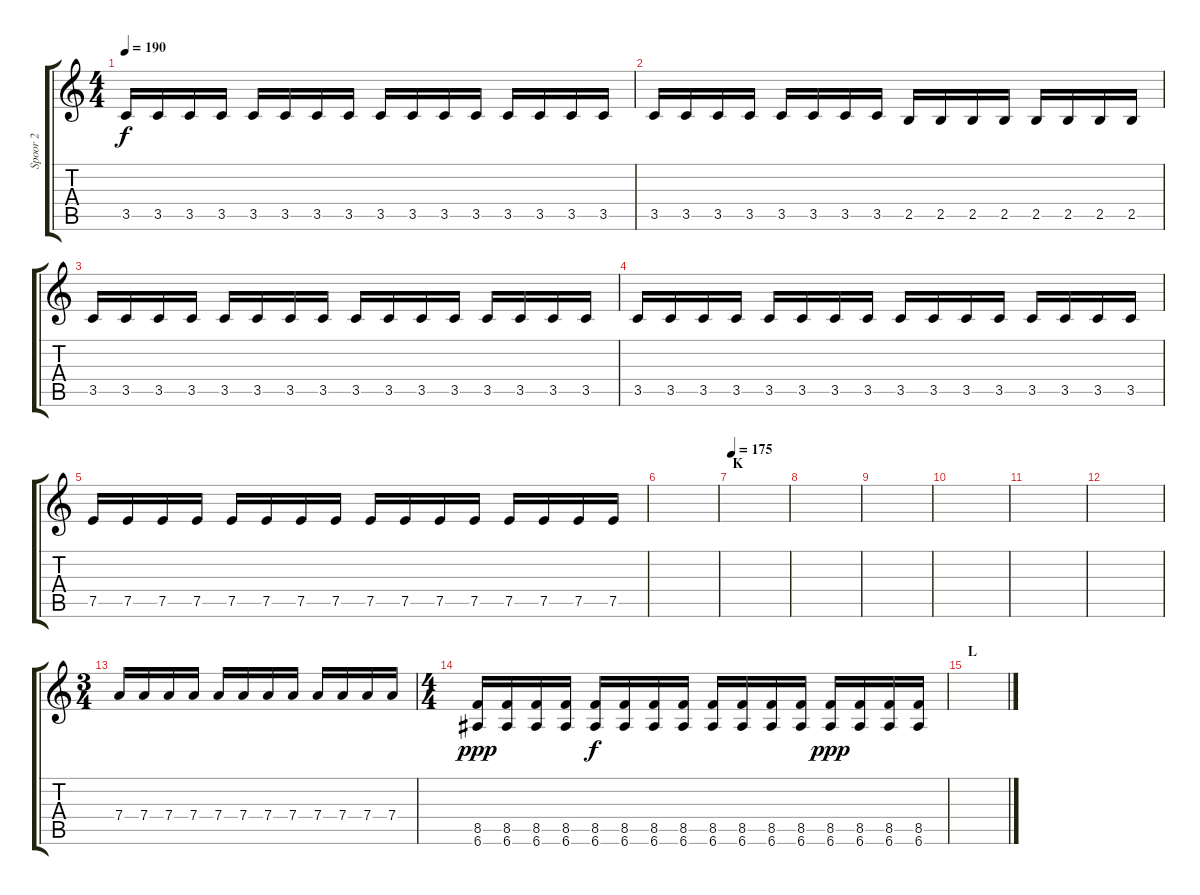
\track ("Spoor 2" "Spoor 2") {instrument overdrivenguitar}
\staff {score tabs}
\tuning (E4 B3 G3 D3 A2 E2) {hide}
\ts (4 4)
\tempo 190
\clef g2
\ks c
3.5.16{dy f} 3.5.16 3.5.16 3.5.16 3.5.16 3.5.16 3.5.16 3.5.16 3.5.16 3.5.16 3.5.16 3.5.16 3.5.16 3.5.16 3.5.16 3.5.16 |
3.5.16 3.5.16 3.5.16 3.5.16 3.5.16 3.5.16 3.5.16 3.5.16 2.5.16 2.5.16 2.5.16 2.5.16 2.5.16 2.5.16 2.5.16 2.5.16 |
3.5.16 3.5.16 3.5.16 3.5.16 3.5.16 3.5.16 3.5.16 3.5.16 3.5.16 3.5.16 3.5.16 3.5.16 3.5.16 3.5.16 3.5.16 3.5.16 |
3.5.16 3.5.16 3.5.16 3.5.16 3.5.16 3.5.16 3.5.16 3.5.16 3.5.16 3.5.16 3.5.16 3.5.16 3.5.16 3.5.16 3.5.16 3.5.16 |
7.5.16 7.5.16 7.5.16 7.5.16 7.5.16 7.5.16 7.5.16 7.5.16 7.5.16 7.5.16 7.5.16 7.5.16 7.5.16 7.5.16 7.5.16 7.5.16 |
|
\section ("" "K")
\tempo 175
|
|
|
|
|
|
\ts (3 4)
7.4.16{volume 10} 7.4.16 7.4.16 7.4.16 7.4.16 7.4.16 7.4.16 7.4.16 7.4.16 7.4.16 7.4.16 7.4.16 |
\ts (4 4)
(8.5 6.6).16{dy ppp} (8.5 6.6).16 (8.5 6.6).16 (8.5 6.6).16 (8.5 6.6).16{dy f} (8.5 6.6).16 (8.5 6.6).16 (8.5 6.6).16 (8.5 6.6).16 (8.5 6.6).16 (8.5 6.6).16 (8.5 6.6).16 (8.5 6.6).16{dy ppp} (8.5 6.6).16 (8.5 6.6).16 (8.5 6.6).16 |
\section ("" "L")
